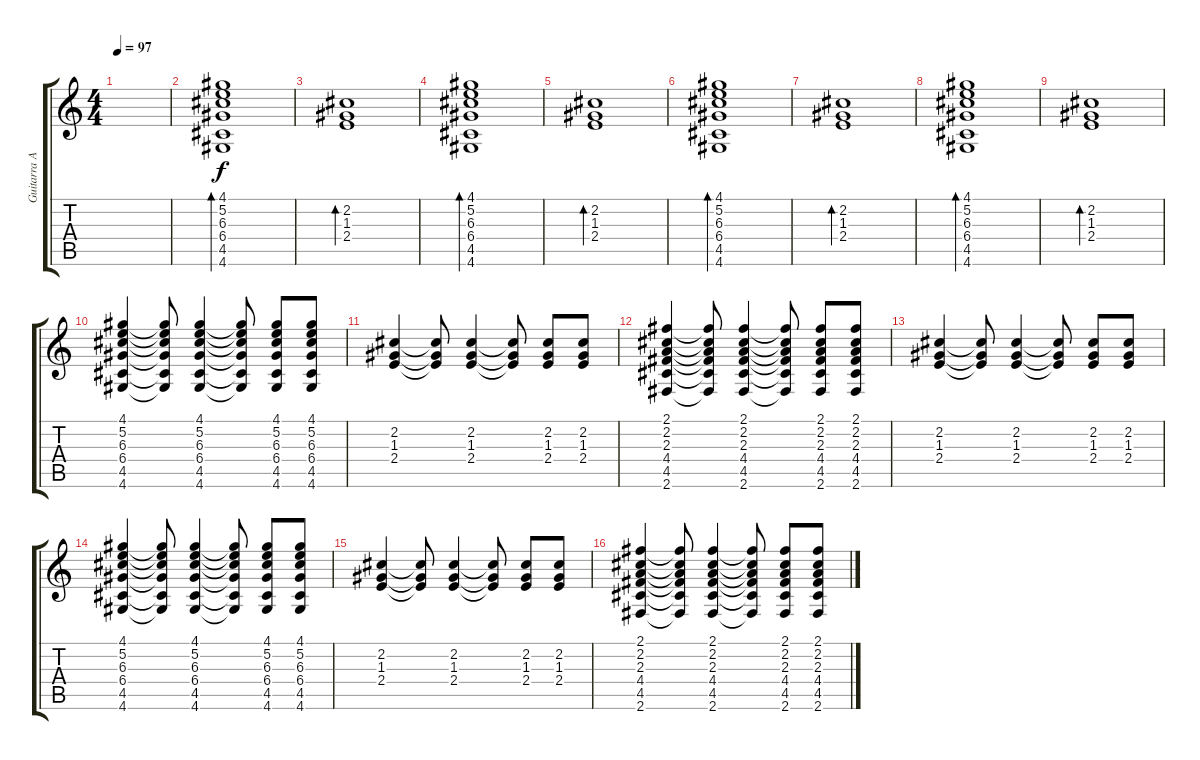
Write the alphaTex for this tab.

\track ("Guitarra Acústica" "Guitarra A") {instrument acousticguitarnylon}
\staff {score tabs}
\tuning (E4 B3 G3 D3 A2 E2) {hide}
\ts (4 4)
\tempo 97
\clef g2
\ks c
|
(4.1 5.2 6.3 6.4 4.5 4.6).1{bd 60} |
(2.2 1.3 2.4).1{bd 120} |
(4.1 5.2 6.3 6.4 4.5 4.6).1{bd 60} |
(2.2 1.3 2.4).1{bd 120} |
(4.1 5.2 6.3 6.4 4.5 4.6).1{bd 60} |
(2.2 1.3 2.4).1{bd 120} |
(4.1 5.2 6.3 6.4 4.5 4.6).1{bd 60} |
(2.2 1.3 2.4).1{bd 120} |
(4.1 5.2 6.3 6.4 4.5 4.6).4 (4.1{t} 5.2{t} 6.3{t} 6.4{t} 4.5{t} 4.6{t}).8 (4.1 5.2 6.3 6.4 4.5 4.6).4 (4.1{t} 5.2{t} 6.3{t} 6.4{t} 4.5{t} 4.6{t}).8 (4.1 5.2 6.3 6.4 4.5 4.6).8 (4.1 5.2 6.3 6.4 4.5 4.6).8 |
(2.2 1.3 2.4).4 (2.2{t} 1.3{t} 2.4{t}).8 (2.2 1.3 2.4).4 (2.2{t} 1.3{t} 2.4{t}).8 (2.2 1.3 2.4).8 (2.2 1.3 2.4).8 |
(2.1 2.2 2.3 4.4 4.5 2.6).4 (2.1{t} 2.2{t} 2.3{t} 4.4{t} 4.5{t} 2.6{t}).8 (2.1 2.2 2.3 4.4 4.5 2.6).4 (2.1{t} 2.2{t} 2.3{t} 4.4{t} 4.5{t} 2.6{t}).8 (2.1 2.2 2.3 4.4 4.5 2.6).8 (2.1 2.2 2.3 4.4 4.5 2.6).8 |
(2.2 1.3 2.4).4 (2.2{t} 1.3{t} 2.4{t}).8 (2.2 1.3 2.4).4 (2.2{t} 1.3{t} 2.4{t}).8 (2.2 1.3 2.4).8 (2.2 1.3 2.4).8 |
(4.1 5.2 6.3 6.4 4.5 4.6).4 (4.1{t} 5.2{t} 6.3{t} 6.4{t} 4.5{t} 4.6{t}).8 (4.1 5.2 6.3 6.4 4.5 4.6).4 (4.1{t} 5.2{t} 6.3{t} 6.4{t} 4.5{t} 4.6{t}).8 (4.1 5.2 6.3 6.4 4.5 4.6).8 (4.1 5.2 6.3 6.4 4.5 4.6).8 |
(2.2 1.3 2.4).4 (2.2{t} 1.3{t} 2.4{t}).8 (2.2 1.3 2.4).4 (2.2{t} 1.3{t} 2.4{t}).8 (2.2 1.3 2.4).8 (2.2 1.3 2.4).8 |
(2.1 2.2 2.3 4.4 4.5 2.6).4 (2.1{t} 2.2{t} 2.3{t} 4.4{t} 4.5{t} 2.6{t}).8 (2.1 2.2 2.3 4.4 4.5 2.6).4 (2.1{t} 2.2{t} 2.3{t} 4.4{t} 4.5{t} 2.6{t}).8 (2.1 2.2 2.3 4.4 4.5 2.6).8 (2.1 2.2 2.3 4.4 4.5 2.6).8
